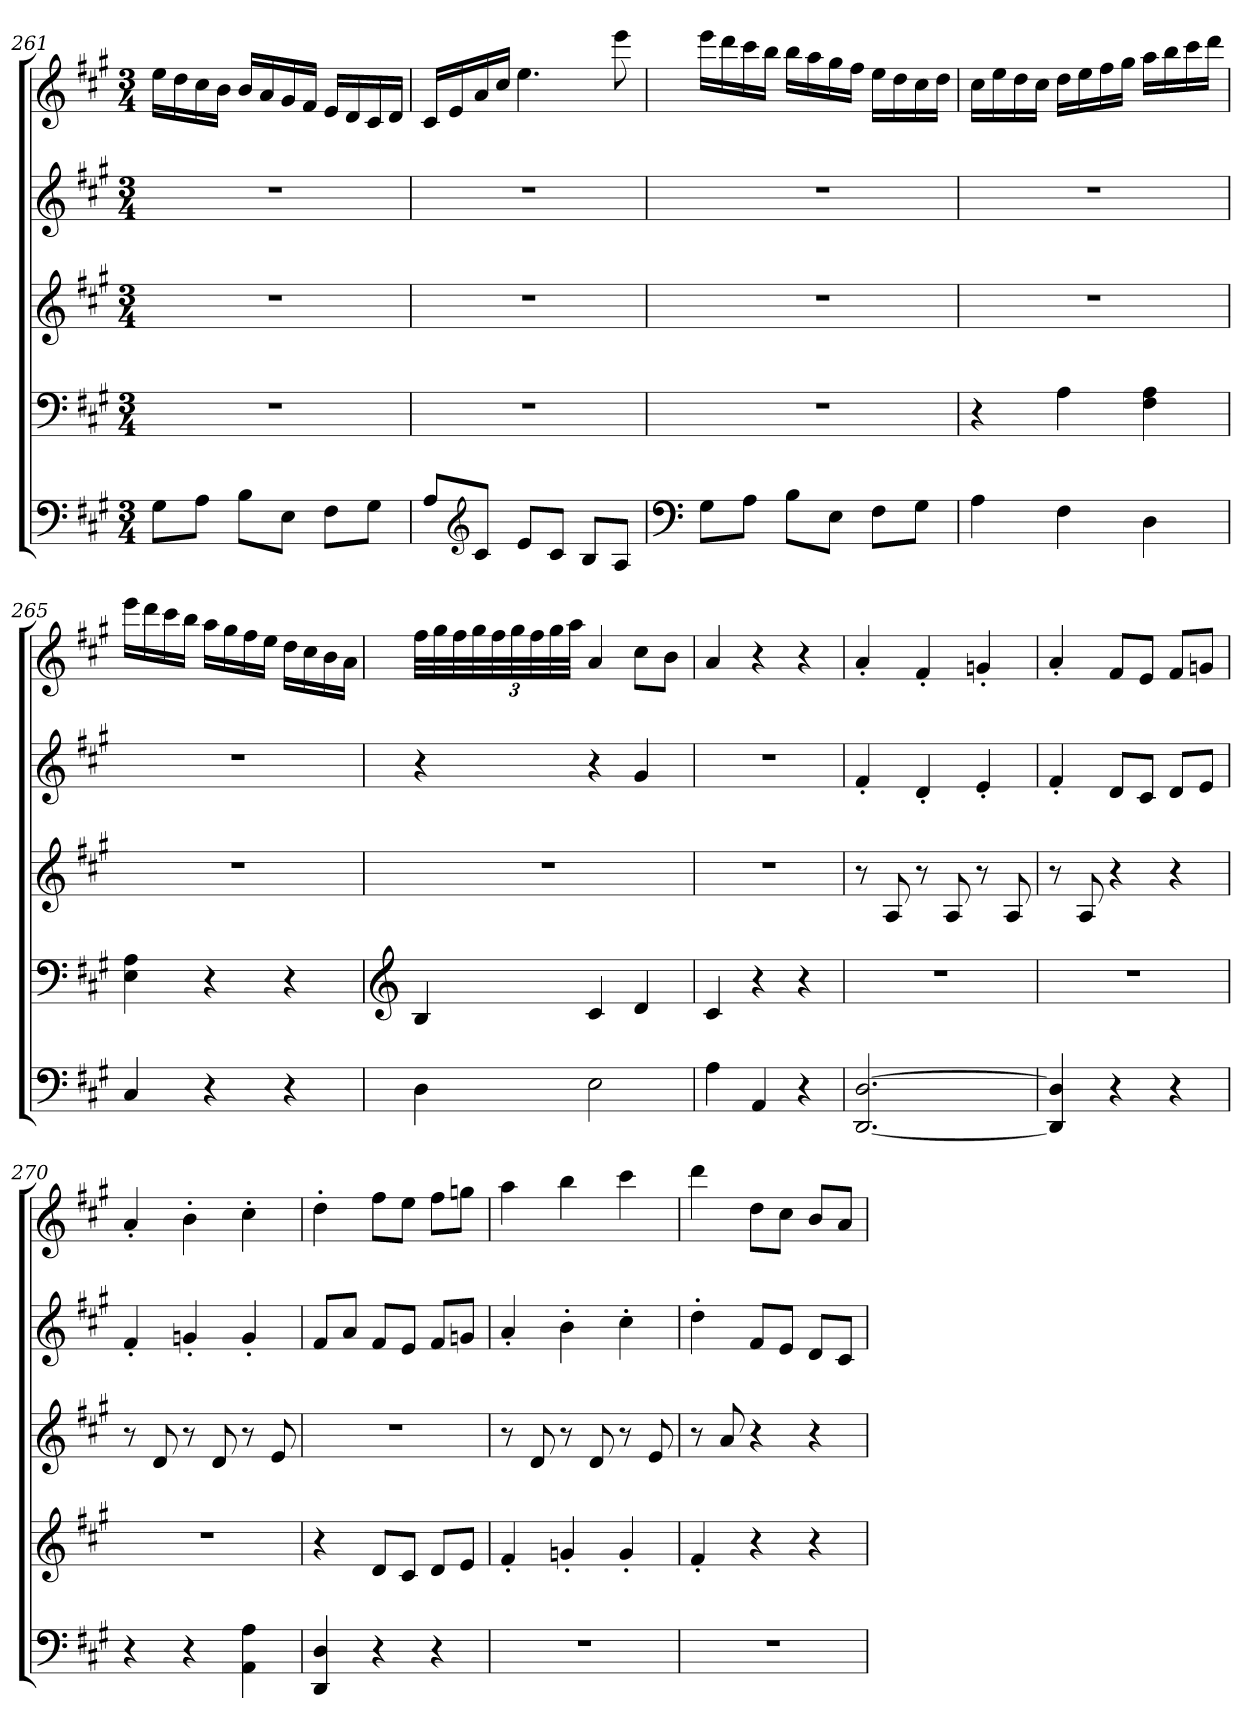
**kern	**kern	**kern	**kern	**kern
*part5	*part4	*part3	*part2	*part1
*staff5	*staff4	*staff3	*staff2	*staff1
!!LO:PB:g=z
*clefF4	*clefF4	*clefG2	*clefG2	*clefG2
*k[f#c#g#]	*k[f#c#g#]	*k[f#c#g#]	*k[f#c#g#]	*k[f#c#g#]
*M3/4	*M3/4	*M3/4	*M3/4	*M3/4
=261	=261	=261	=261	=261
8G#\L	2.r	2.r	2.r	16ee\LL
.	.	.	.	16dd\
8A\J	.	.	.	16cc#\
.	.	.	.	16b\JJ
8B\L	.	.	.	16b/LL
.	.	.	.	16a/
8E\J	.	.	.	16g#/
.	.	.	.	16f#/JJ
8F#\L	.	.	.	16e/LL
.	.	.	.	16d/
8G#\J	.	.	.	16c#/
.	.	.	.	16d/JJ
=262	=262	=262	=262	=262
*	*	*	*	*MM138
8A/L	2.r	2.r	2.r	16c#/LL
.	.	.	.	16e/
*clefG2	*	*	*	*
8c#/J	.	.	.	16a/
.	.	.	.	16cc#/JJ
8e/L	.	.	.	4.ee\
8c#/J	.	.	.	.
8B/L	.	.	.	.
8A/J	.	.	.	8eee\
=263	=263	=263	=263	=263
*clefF4	*	*	*	*
8G#\L	2.r	2.r	2.r	16eee\LL
.	.	.	.	16ddd\
8A\J	.	.	.	16ccc#\
.	.	.	.	16bb\JJ
8B\L	.	.	.	16bb\LL
.	.	.	.	16aa\
8E\J	.	.	.	16gg#\
.	.	.	.	16ff#\JJ
8F#\L	.	.	.	16ee\LL
.	.	.	.	16dd\
8G#\J	.	.	.	16cc#\
.	.	.	.	16dd\JJ
!!LO:LB:g=z
=264	=264	=264	=264	=264
4A\	4r	2.r	2.r	16cc#\LL
.	.	.	.	16ee\
.	.	.	.	16dd\
.	.	.	.	16cc#\JJ
4F#\	4A\	.	.	16dd\LL
.	.	.	.	16ee\
.	.	.	.	16ff#\
.	.	.	.	16gg#\JJ
4D\	4F#\ 4A\	.	.	16aa\LL
.	.	.	.	16bb\
.	.	.	.	16ccc#\
.	.	.	.	16ddd\JJ
=265	=265	=265	=265	=265
4C#/	4E\ 4A\	2.r	2.r	16eee\LL
.	.	.	.	16ddd\
.	.	.	.	16ccc#\
.	.	.	.	16bb\JJ
4r	4r	.	.	16aa\LL
.	.	.	.	16gg#\
.	.	.	.	16ff#\
.	.	.	.	16ee\JJ
4r	4r	.	.	16dd\LL
.	.	.	.	16cc#\
.	.	.	.	16b\
.	.	.	.	16a\JJ
=266	=266	=266	=266	=266
*	*clefG2	*	*	*
*	*	*	*	*MM134
4D\	4B/	2.r	4r	32ff#\LLL
.	.	.	.	32gg#\
.	.	.	.	32ff#\
.	.	.	.	32gg#\
*	*	*	*	*Xbrackettup
.	.	.	.	48ff#\
.	.	.	.	48gg#\
.	.	.	.	48ff#\
.	.	.	.	32gg#\
.	.	.	.	32aa\JJJ
2E\	4c#/	.	4r	4a/
.	4d/	.	4g#/	8cc#\L
.	.	.	.	8b\J
!!LO:PB:g=z
=267	=267	=267	=267	=267
*	*	*	*	*MM129
4A\	4c#/	2.r	2.r	4a/
4AA/	4r	.	.	4r
*	*	*	*	*MM83
4r	4r	.	.	4r
=268	=268	=268	=268	=268
*	*	*	*	*MM130
[2.DD/ [2.D/	2.r	8r	4f#'/	4a'/
.	.	8A/	.	.
.	.	8r	4d'/	4f#'/
.	.	8A/	.	.
.	.	8r	4e'/	4gn'/
.	.	8A/	.	.
=269	=269	=269	=269	=269
4DD/] 4D/]	2.r	8r	4f#'/	4a'/
.	.	8A/	.	.
4r	.	4r	8d/L	8f#/L
.	.	.	8c#/J	8e/J
4r	.	4r	8d/L	8f#/L
.	.	.	8e/J	8gn/J
=270	=270	=270	=270	=270
4r	2.r	8r	4f#'/	4a'/
.	.	8d/	.	.
4r	.	8r	4gn'/	4b'\
.	.	8d/	.	.
4AA\ 4A\	.	8r	4g'/	4cc#'\
.	.	8e/	.	.
=271	=271	=271	=271	=271
4DD/ 4D/	4r	2.r	8f#/L	4dd'\
.	.	.	8a/J	.
4r	8d/L	.	8f#/L	8ff#\L
.	8c#/J	.	8e/J	8ee\J
4r	8d/L	.	8f#/L	8ff#\L
.	8e/J	.	8gn/J	8ggn\J
=272	=272	=272	=272	=272
2.r	4f#'/	8r	4a'/	4aa\
.	.	8d/	.	.
.	4gn'/	8r	4b'\	4bb\
.	.	8d/	.	.
.	4g'/	8r	4cc#'\	4ccc#\
.	.	8e/	.	.
!!LO:LB:g=z
=273	=273	=273	=273	=273
2.r	4f#'/	8r	4dd'\	4ddd\
.	.	8a/	.	.
.	4r	4r	8f#/L	8dd\L
.	.	.	8e/J	8cc#\J
.	4r	4r	8d/L	8b/L
.	.	.	8c#/J	8a/J
=	=	=	=	=
*-	*-	*-	*-	*-
